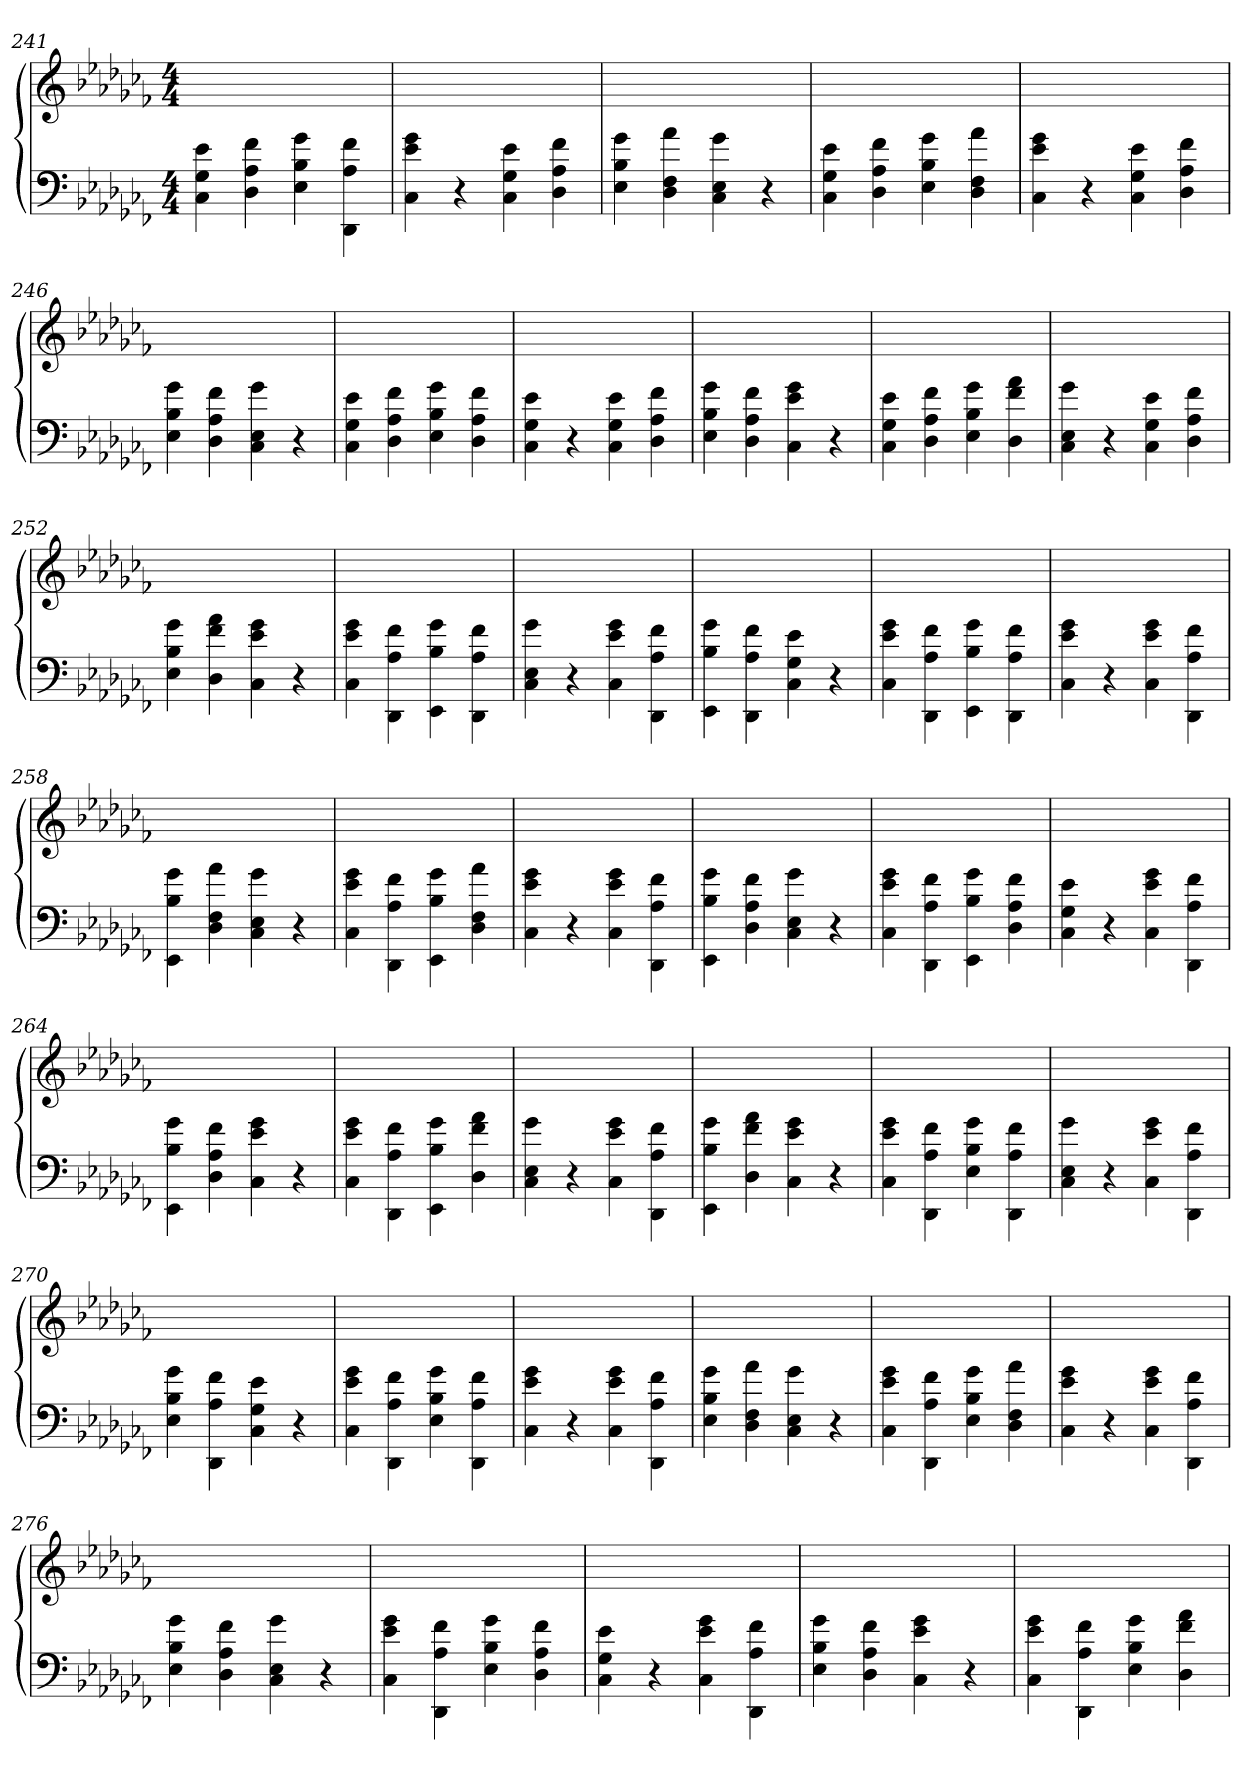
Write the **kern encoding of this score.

**kern	**kern
*part2	*part1
*staff2	*staff1
*clefF4	*clefG2
*k[b-e-a-d-g-c-f-]	*k[b-e-a-d-g-c-f-]
*C-:	*C-:
*M4/4	*M4/4
=241	=241
4C- 4G- 4e-	1ryy
4D- 4A- 4f-	.
4E- 4B- 4g-	.
4DD- 4A- 4f-	.
=242	=242
4C- 4e- 4g-	1ryy
4r	.
4C- 4G- 4e-	.
4D- 4A- 4f-	.
=243	=243
4E- 4B- 4g-	1ryy
4D- 4F- 4a-	.
4C- 4E- 4g-	.
4r	.
=244	=244
4C- 4G- 4e-	1ryy
4D- 4A- 4f-	.
4E- 4B- 4g-	.
4D- 4F- 4a-	.
=245	=245
4C- 4e- 4g-	1ryy
4r	.
4C- 4G- 4e-	.
4D- 4A- 4f-	.
=246	=246
4E- 4B- 4g-	1ryy
4D- 4A- 4f-	.
4C- 4E- 4g-	.
4r	.
=247	=247
4C- 4G- 4e-	1ryy
4D- 4A- 4f-	.
4E- 4B- 4g-	.
4D- 4A- 4f-	.
=248	=248
4C- 4G- 4e-	1ryy
4r	.
4C- 4G- 4e-	.
4D- 4A- 4f-	.
=249	=249
4E- 4B- 4g-	1ryy
4D- 4A- 4f-	.
4C- 4e- 4g-	.
4r	.
=250	=250
4C- 4G- 4e-	1ryy
4D- 4A- 4f-	.
4E- 4B- 4g-	.
4D- 4f- 4a-	.
=251	=251
4C- 4E- 4g-	1ryy
4r	.
4C- 4G- 4e-	.
4D- 4A- 4f-	.
=252	=252
4E- 4B- 4g-	1ryy
4D- 4f- 4a-	.
4C- 4e- 4g-	.
4r	.
=253	=253
4C- 4e- 4g-	1ryy
4DD- 4A- 4f-	.
4EE- 4B- 4g-	.
4DD- 4A- 4f-	.
=254	=254
4C- 4E- 4g-	1ryy
4r	.
4C- 4e- 4g-	.
4DD- 4A- 4f-	.
=255	=255
4EE- 4B- 4g-	1ryy
4DD- 4A- 4f-	.
4C- 4G- 4e-	.
4r	.
=256	=256
4C- 4e- 4g-	1ryy
4DD- 4A- 4f-	.
4EE- 4B- 4g-	.
4DD- 4A- 4f-	.
=257	=257
4C- 4e- 4g-	1ryy
4r	.
4C- 4e- 4g-	.
4DD- 4A- 4f-	.
=258	=258
4EE- 4B- 4g-	1ryy
4D- 4F- 4a-	.
4C- 4E- 4g-	.
4r	.
=259	=259
4C- 4e- 4g-	1ryy
4DD- 4A- 4f-	.
4EE- 4B- 4g-	.
4D- 4F- 4a-	.
=260	=260
4C- 4e- 4g-	1ryy
4r	.
4C- 4e- 4g-	.
4DD- 4A- 4f-	.
=261	=261
4EE- 4B- 4g-	1ryy
4D- 4A- 4f-	.
4C- 4E- 4g-	.
4r	.
=262	=262
4C- 4e- 4g-	1ryy
4DD- 4A- 4f-	.
4EE- 4B- 4g-	.
4D- 4A- 4f-	.
=263	=263
4C- 4G- 4e-	1ryy
4r	.
4C- 4e- 4g-	.
4DD- 4A- 4f-	.
=264	=264
4EE- 4B- 4g-	1ryy
4D- 4A- 4f-	.
4C- 4e- 4g-	.
4r	.
=265	=265
4C- 4e- 4g-	1ryy
4DD- 4A- 4f-	.
4EE- 4B- 4g-	.
4D- 4f- 4a-	.
=266	=266
4C- 4E- 4g-	1ryy
4r	.
4C- 4e- 4g-	.
4DD- 4A- 4f-	.
=267	=267
4EE- 4B- 4g-	1ryy
4D- 4f- 4a-	.
4C- 4e- 4g-	.
4r	.
=268	=268
4C- 4e- 4g-	1ryy
4DD- 4A- 4f-	.
4E- 4B- 4g-	.
4DD- 4A- 4f-	.
=269	=269
4C- 4E- 4g-	1ryy
4r	.
4C- 4e- 4g-	.
4DD- 4A- 4f-	.
=270	=270
4E- 4B- 4g-	1ryy
4DD- 4A- 4f-	.
4C- 4G- 4e-	.
4r	.
=271	=271
4C- 4e- 4g-	1ryy
4DD- 4A- 4f-	.
4E- 4B- 4g-	.
4DD- 4A- 4f-	.
=272	=272
4C- 4e- 4g-	1ryy
4r	.
4C- 4e- 4g-	.
4DD- 4A- 4f-	.
=273	=273
4E- 4B- 4g-	1ryy
4D- 4F- 4a-	.
4C- 4E- 4g-	.
4r	.
=274	=274
4C- 4e- 4g-	1ryy
4DD- 4A- 4f-	.
4E- 4B- 4g-	.
4D- 4F- 4a-	.
=275	=275
4C- 4e- 4g-	1ryy
4r	.
4C- 4e- 4g-	.
4DD- 4A- 4f-	.
=276	=276
4E- 4B- 4g-	1ryy
4D- 4A- 4f-	.
4C- 4E- 4g-	.
4r	.
=277	=277
4C- 4e- 4g-	1ryy
4DD- 4A- 4f-	.
4E- 4B- 4g-	.
4D- 4A- 4f-	.
=278	=278
4C- 4G- 4e-	1ryy
4r	.
4C- 4e- 4g-	.
4DD- 4A- 4f-	.
=279	=279
4E- 4B- 4g-	1ryy
4D- 4A- 4f-	.
4C- 4e- 4g-	.
4r	.
=280	=280
4C- 4e- 4g-	1ryy
4DD- 4A- 4f-	.
4E- 4B- 4g-	.
4D- 4f- 4a-	.
=	=
*-	*-
